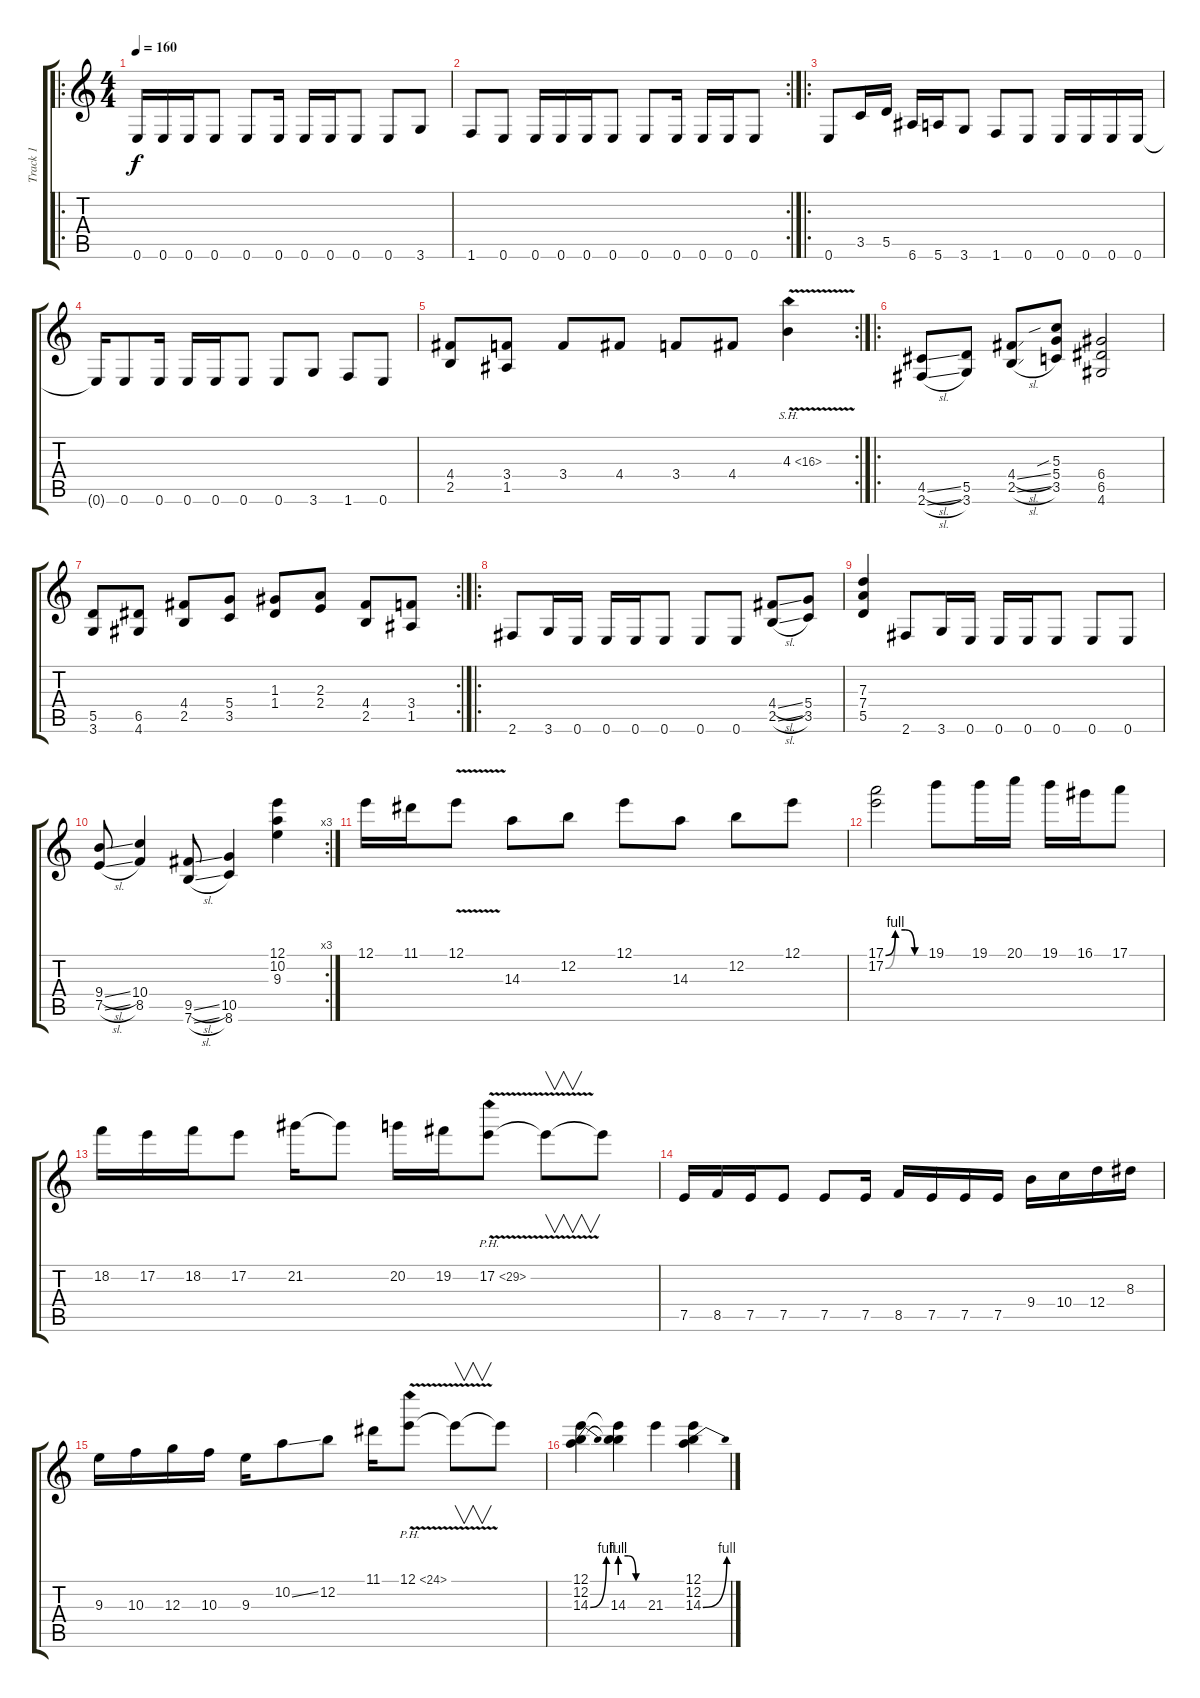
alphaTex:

\track ("Track 1" "Track 1") {instrument distortionguitar}
\staff {score tabs}
\tuning (E4 B3 G3 D3 A2 E2) {hide}
\ro
\ts (4 4)
\tempo 160
\clef g2
\ks c
0.6.16{dy f instrument distortionguitar} 0.6.16 0.6.16 0.6.8 0.6.8 0.6.16 0.6.16 0.6.16 0.6.8 0.6.8 3.6.8 |
\rc 2
1.6.8 0.6.8 0.6.16 0.6.16 0.6.16 0.6.8 0.6.8 0.6.16 0.6.16 0.6.16 0.6.8 |
\ro
0.6.8 3.5.16 5.5.16 6.6.16 5.6.16 3.6.8 1.6.8 0.6.8 0.6.16 0.6.16 0.6.16 0.6.16 |
0.6{t}.16 0.6.8 0.6.16 0.6.16 0.6.16 0.6.8 0.6.8 3.6.8 1.6.8 0.6.8 |
\rc 2
(4.4 2.5).8 (3.4 1.5).8 3.4.8 4.4.8 3.4.8 4.4.8 4.3{sh 12 v}.4 |
\ro
(4.5{sl} 2.6{sl}).8 (5.5 3.6).8 (4.4{sl} 2.5{sl}).8 (5.3{sib} 5.4 3.5).8 (6.4 6.5 4.6).2 |
\rc 2
(5.5 3.6).8 (6.5 4.6).8 (4.4 2.5).8 (5.4 3.5).8 (1.3 1.4).8 (2.3 2.4).8 (4.4 2.5).8 (3.4 1.5).8 |
\ro
2.6.8 3.6.16 0.6.16 0.6.16 0.6.16 0.6.8 0.6.8 0.6.8 (4.4{sl} 2.5{sl}).8 (5.4 3.5).8 |
(7.3 7.4 5.5).4 2.6.8 3.6.16 0.6.16 0.6.16 0.6.16 0.6.8 0.6.8 0.6.8 |
\rc 3
(9.4{sl} 7.5{sl}).8 (10.4 8.5).4 (9.5{sl} 7.6{sl}).8 (10.5 8.6).4 (12.1 10.2 9.3).4 |
12.1.16 11.1.16 12.1{v}.8 14.3.8 12.2.8 12.1.8 14.3.8 12.2.8 12.1.8 |
(17.1{be (custom 0 0 15 4 30 4 45 0 60 0)} 17.2{be (custom 0 0 15 4 30 4 45 0 60 0)}).2 19.1.8 19.1.16 20.1.16 19.1.16 16.1.16 17.1.8 |
18.2.16 17.2.16 18.2.16 17.2.8 21.2.16 21.2{t}.8 20.2.16 19.2.16 17.2{ph 12 v}.8 17.2{t}.8{v} 17.2{t}.8 |
7.5.16 8.5.16 7.5.16 7.5.8 7.5.8 7.5.16 8.5.16 7.5.16 7.5.16 7.5.16 9.4.16 10.4.16 12.4.16 8.3.16 |
9.3.16 10.3.16 12.3.16 10.3.16 9.3.16 10.2{ss}.8 12.2.8 11.1.16 12.1{ph 12 v}.8 12.1{t}.8{v} 12.1{t}.8 |
(12.1 12.2 14.3{be (bend 0 0 60 4)}).4 (12.1{t} 12.2{t} 14.3{be (custom 0 4 20 4 40 0 60 0)}).4 21.3.4 (12.1 12.2 14.3{be (bend 0 0 60 4)}).4
